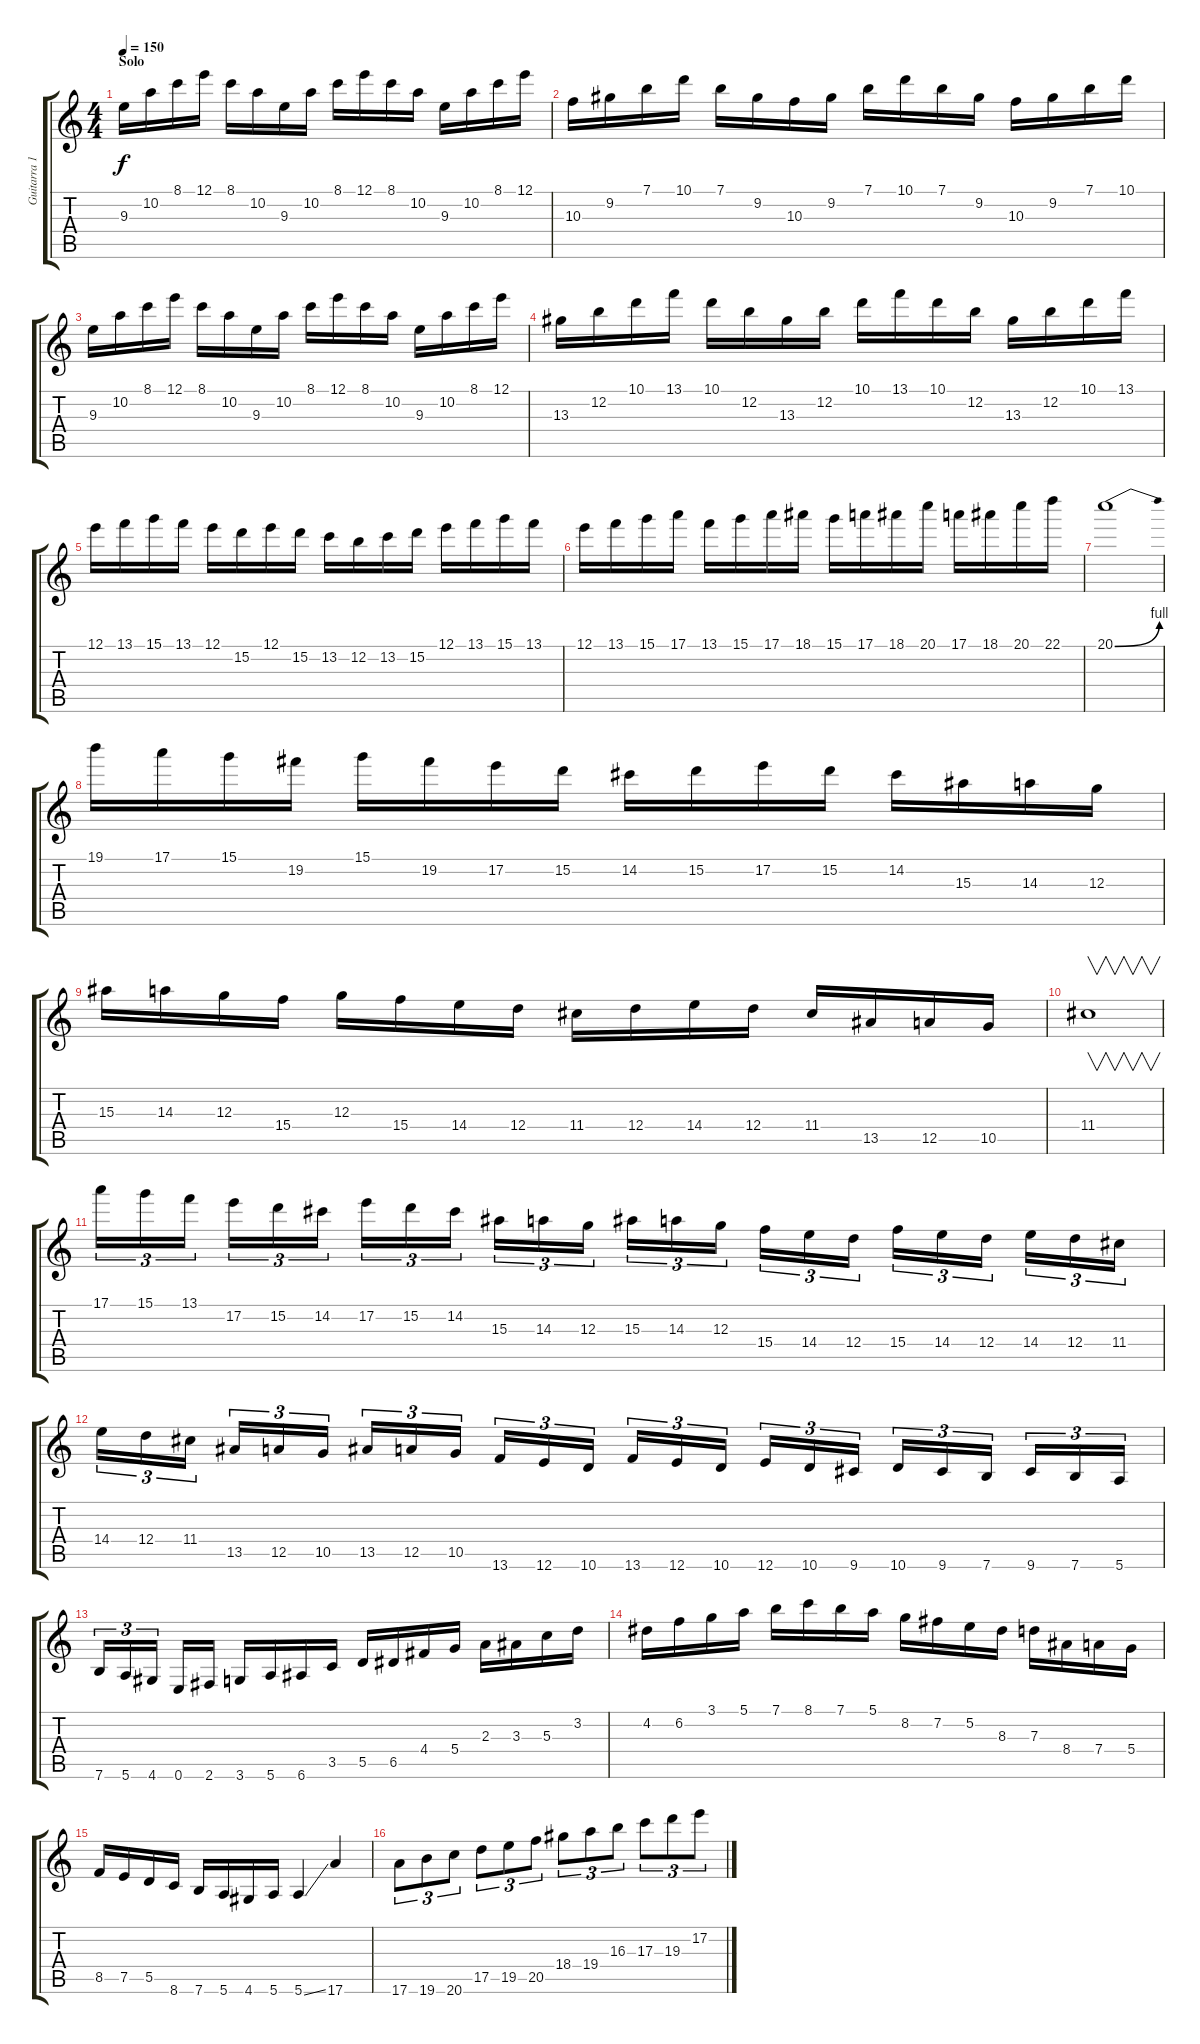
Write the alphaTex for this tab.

\track ("Guitarra 1" "Guitarra 1") {instrument distortionguitar}
\staff {score tabs}
\tuning (E4 B3 G3 D3 A2 E2) {hide}
\ts (4 4)
\section ("" "Solo")
\tempo 150
\clef g2
\ks c
9.3.16{dy f volume 15 instrument overdrivenguitar} 10.2.16 8.1.16 12.1.16 8.1.16 10.2.16 9.3.16 10.2.16 8.1.16 12.1.16 8.1.16 10.2.16 9.3.16 10.2.16 8.1.16 12.1.16 |
10.3.16 9.2.16 7.1.16 10.1.16 7.1.16 9.2.16 10.3.16 9.2.16 7.1.16 10.1.16 7.1.16 9.2.16 10.3.16 9.2.16 7.1.16 10.1.16 |
9.3.16 10.2.16 8.1.16 12.1.16 8.1.16 10.2.16 9.3.16 10.2.16 8.1.16 12.1.16 8.1.16 10.2.16 9.3.16 10.2.16 8.1.16 12.1.16 |
13.3.16 12.2.16 10.1.16 13.1.16 10.1.16 12.2.16 13.3.16 12.2.16 10.1.16 13.1.16 10.1.16 12.2.16 13.3.16 12.2.16 10.1.16 13.1.16 |
12.1.16 13.1.16 15.1.16 13.1.16 12.1.16 15.2.16 12.1.16 15.2.16 13.2.16 12.2.16 13.2.16 15.2.16 12.1.16 13.1.16 15.1.16 13.1.16 |
12.1.16 13.1.16 15.1.16 17.1.16 13.1.16 15.1.16 17.1.16 18.1.16 15.1.16 17.1.16 18.1.16 20.1.16 17.1.16 18.1.16 20.1.16 22.1.16 |
20.1{be (bend 0 0 60 4)}.1 |
19.1.16 17.1.16 15.1.16 19.2.16 15.1.16 19.2.16 17.2.16 15.2.16 14.2.16 15.2.16 17.2.16 15.2.16 14.2.16 15.3.16 14.3.16 12.3.16 |
15.3.16 14.3.16 12.3.16 15.4.16 12.3.16 15.4.16 14.4.16 12.4.16 11.4.16 12.4.16 14.4.16 12.4.16 11.4.16 13.5.16 12.5.16 10.5.16 |
11.4.1{v} |
17.1.16{tu (3 2)} 15.1.16{tu (3 2)} 13.1.16{tu (3 2)} 17.2.16{tu (3 2)} 15.2.16{tu (3 2)} 14.2.16{tu (3 2)} 17.2.16{tu (3 2)} 15.2.16{tu (3 2)} 14.2.16{tu (3 2)} 15.3.16{tu (3 2)} 14.3.16{tu (3 2)} 12.3.16{tu (3 2)} 15.3.16{tu (3 2)} 14.3.16{tu (3 2)} 12.3.16{tu (3 2)} 15.4.16{tu (3 2)} 14.4.16{tu (3 2)} 12.4.16{tu (3 2)} 15.4.16{tu (3 2)} 14.4.16{tu (3 2)} 12.4.16{tu (3 2)} 14.4.16{tu (3 2)} 12.4.16{tu (3 2)} 11.4.16{tu (3 2)} |
14.4.16{tu (3 2)} 12.4.16{tu (3 2)} 11.4.16{tu (3 2)} 13.5.16{tu (3 2)} 12.5.16{tu (3 2)} 10.5.16{tu (3 2)} 13.5.16{tu (3 2)} 12.5.16{tu (3 2)} 10.5.16{tu (3 2)} 13.6.16{tu (3 2)} 12.6.16{tu (3 2)} 10.6.16{tu (3 2)} 13.6.16{tu (3 2)} 12.6.16{tu (3 2)} 10.6.16{tu (3 2)} 12.6.16{tu (3 2)} 10.6.16{tu (3 2)} 9.6.16{tu (3 2)} 10.6.16{tu (3 2)} 9.6.16{tu (3 2)} 7.6.16{tu (3 2)} 9.6.16{tu (3 2)} 7.6.16{tu (3 2)} 5.6.16{tu (3 2)} |
7.6.16{tu (3 2)} 5.6.16{tu (3 2)} 4.6.16{tu (3 2)} 0.6.16 2.6.16 3.6.16 5.6.16 6.6.16 3.5.16 5.5.16 6.5.16 4.4.16 5.4.16 2.3.16 3.3.16 5.3.16 3.2.16 |
4.2.16 6.2.16 3.1.16 5.1.16 7.1.16 8.1.16 7.1.16 5.1.16 8.2.16 7.2.16 5.2.16 8.3.16 7.3.16 8.4.16 7.4.16 5.4.16 |
8.5.16 7.5.16 5.5.16 8.6.16 7.6.16 5.6.16 4.6.16 5.6.16 5.6{ss}.4 17.6.4 |
17.6.8{tu (3 2)} 19.6.8{tu (3 2)} 20.6.8{tu (3 2)} 17.5.8{tu (3 2)} 19.5.8{tu (3 2)} 20.5.8{tu (3 2)} 18.4.8{tu (3 2)} 19.4.8{tu (3 2)} 16.3.8{tu (3 2)} 17.3.8{tu (3 2)} 19.3.8{tu (3 2)} 17.2.8{tu (3 2)}
